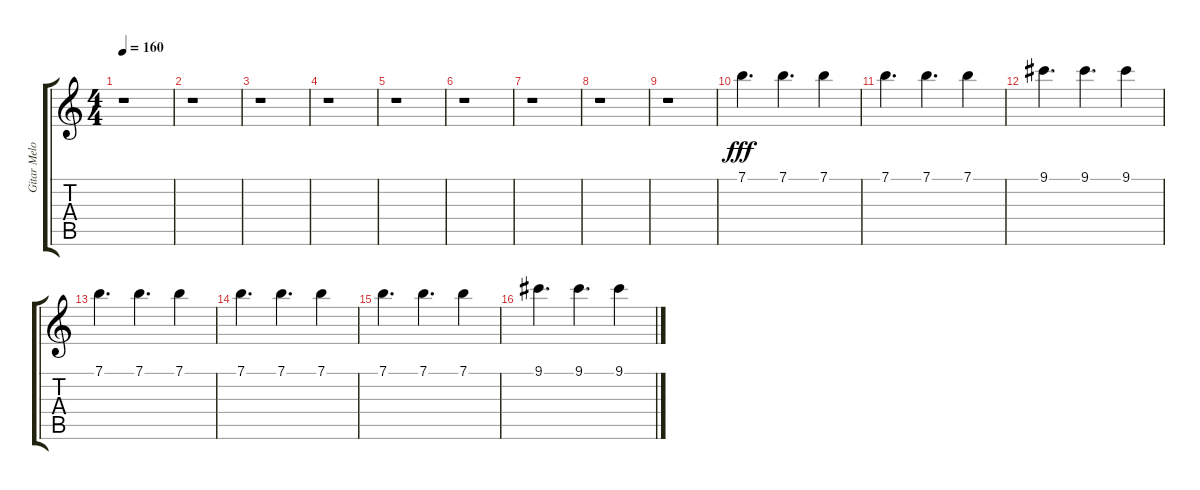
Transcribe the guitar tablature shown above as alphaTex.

\track ("Gitar Melo" "Gitar Melo") {instrument acousticguitarsteel}
\staff {score tabs}
\tuning (E4 B3 G3 D3 A2 E2) {hide}
\ts (4 4)
\tempo 160
\clef g2
\ks c
r.1{dy fff} |
r.1 |
r.1 |
r.1 |
r.1 |
r.1 |
r.1 |
r.1 |
r.1 |
7.1.4{d} 7.1.4{d} 7.1.4 |
7.1.4{d} 7.1.4{d} 7.1.4 |
9.1.4{d} 9.1.4{d} 9.1.4 |
7.1.4{d} 7.1.4{d} 7.1.4 |
7.1.4{d} 7.1.4{d} 7.1.4 |
7.1.4{d} 7.1.4{d} 7.1.4 |
9.1.4{d} 9.1.4{d} 9.1.4
